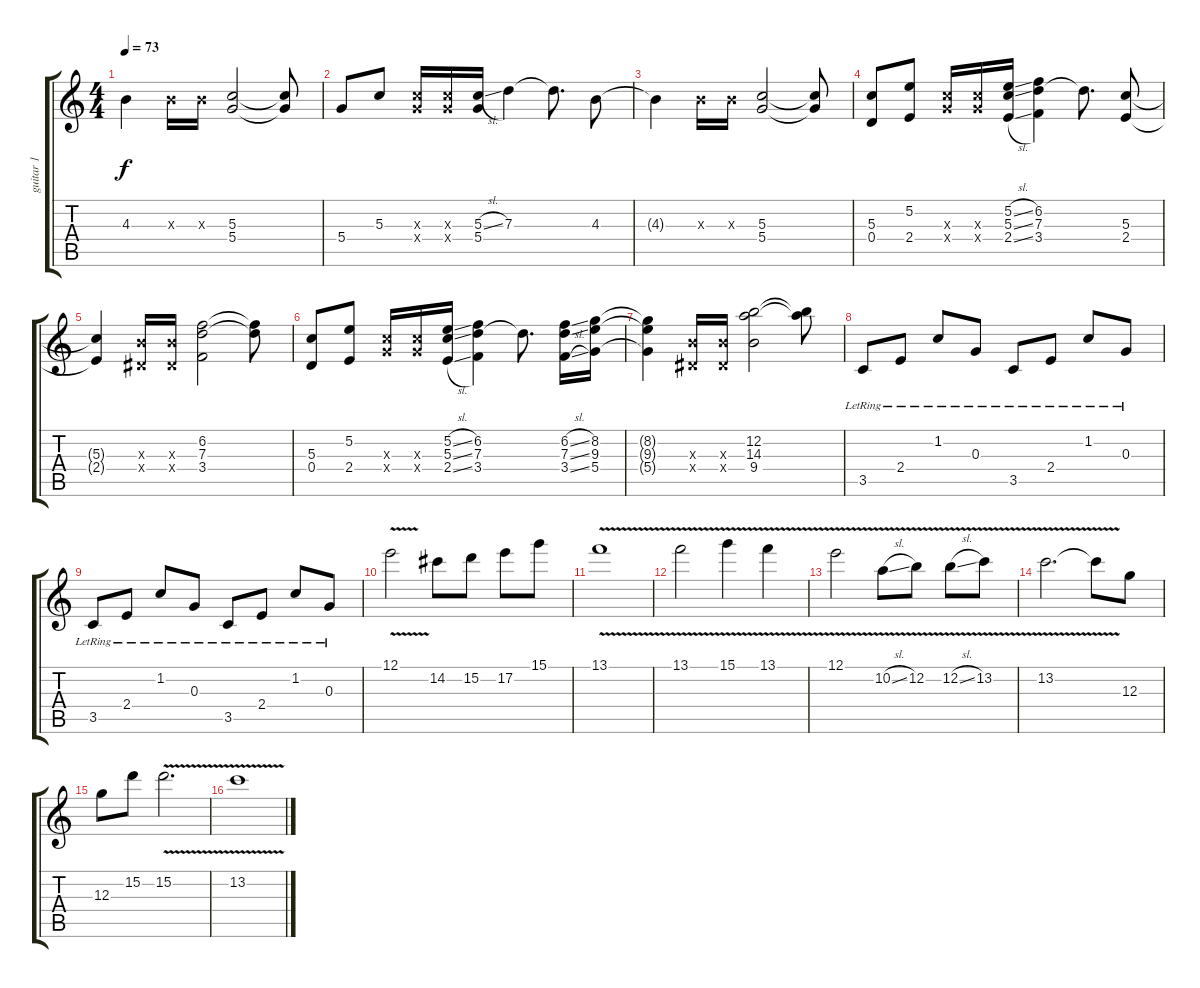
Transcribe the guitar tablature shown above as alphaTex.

\track ("guitar 1" "guitar 1") {instrument electricguitarclean}
\staff {score tabs}
\tuning (E4 B3 G3 D3 A2 E2) {hide}
\ts (4 4)
\tempo 73
\clef g2
\ks c
4.3{t}.4{dy f} 4.3{x}.16 4.3{x}.16 (5.3 5.4).2 (5.3{t} 5.4{t}).8 |
5.4.8 5.3.8 (5.3{x} 5.4{x}).16 (5.3{x} 5.4{x}).16 (5.3{sl} 5.4).16 7.3.4 7.3{t}.8{d} 4.3.8 |
4.3{t}.4 4.3{x}.16 4.3{x}.16 (5.3 5.4).2 (5.3{t} 5.4{t}).8 |
(5.3 0.4).8 (5.2 2.4).8 (5.3{x} 5.4{x}).16 (5.3{x} 5.4{x}).16 (5.2{sl} 5.3{sl} 2.4{sl}).16 (6.2 7.3 3.4).4 7.3{t}.8{d} (5.3 2.4).8 |
(5.3{t} 2.4{t}).4 (4.3{x} 1.4{x}).16 (4.3{x} 1.4{x}).16 (6.2 7.3 3.4).2 (6.2{t} 7.3{t}).8 |
(5.3 0.4).8 (5.2 2.4).8 (5.3{x} 5.4{x}).16 (5.3{x} 5.4{x}).16 (5.2{sl} 5.3{sl} 2.4{sl}).16 (6.2 7.3 3.4).4 7.3{t}.8{d} (6.2{sl} 7.3{sl} 3.4{sl}).16 (8.2 9.3 5.4).16 |
(8.2{t} 9.3{t} 5.4{t}).4 (4.3{x} 1.4{x}).16 (4.3{x} 1.4{x}).16 (12.2 14.3 9.4).2 (12.2{t} 14.3{t}).8 |
3.5{lr}.8 2.4{lr}.8 1.2{lr}.8 0.3{lr}.8 3.5{lr}.8 2.4{lr}.8 1.2{lr}.8 0.3{lr}.8 |
3.5{lr}.8 2.4{lr}.8 1.2{lr}.8 0.3{lr}.8 3.5{lr}.8 2.4{lr}.8 1.2{lr}.8 0.3{lr}.8 |
12.1{v}.2 14.2.8 15.2.8 17.2.8 15.1.8 |
13.1{v}.1 |
13.1{v}.2 15.1{v}.4 13.1{v}.4 |
12.1{v}.2 10.2{v sl}.8 12.2{v}.8 12.2{v sl}.8 13.2{v}.8 |
13.2{v}.2{d} 13.2{t}.8 12.3.8 |
12.3.8 15.2.8 15.2{v}.2{d} |
13.2{v}.1
